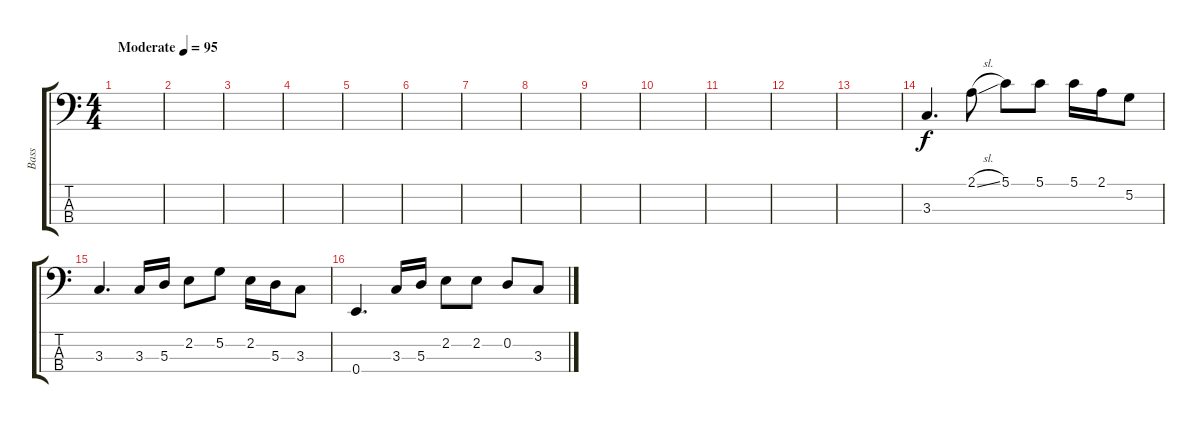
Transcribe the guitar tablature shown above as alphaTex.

\track ("Bass" "Bass") {instrument electricbassfinger}
\staff {score tabs}
\tuning (G2 D2 A1 E1) {hide}
\ts (4 4)
\tempo (95 "Moderate")
\clef f4
\ks c
|
|
|
|
|
|
|
|
|
|
|
|
|
3.3.4{d} 2.1{sl}.8 5.1.8 5.1.8 5.1.16 2.1.16 5.2.8 |
3.3.4{d} 3.3.16 5.3.16 2.2.8 5.2.8 2.2.16 5.3.16 3.3.8 |
0.4.4{d} 3.3.16 5.3.16 2.2.8 2.2.8 0.2.8 3.3.8
